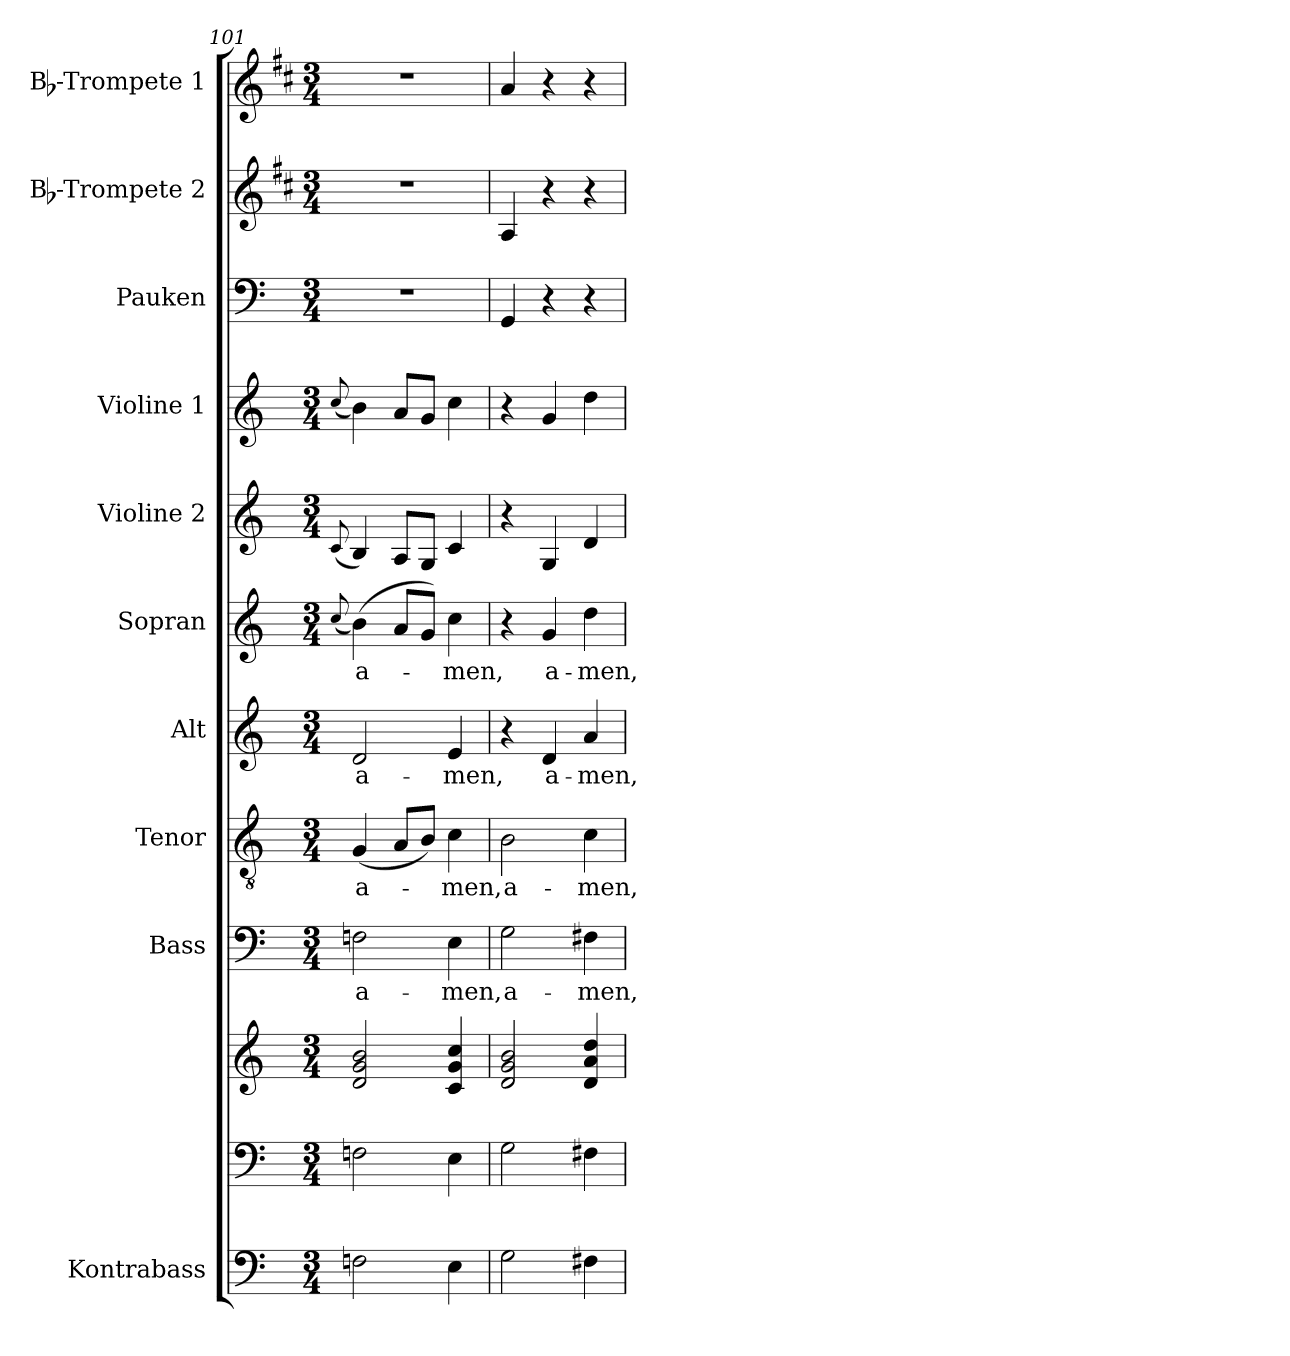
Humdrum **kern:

**kern	**kern	**kern	**kern	**text	**kern	**text	**kern	**text	**kern	**text	**kern	**kern	**kern	**kern	**kern
*part11	*part10	*part10	*part9	*part9	*part8	*part8	*part7	*part7	*part6	*part6	*part5	*part4	*part3	*part2	*part1
*staff12	*staff11	*staff10	*staff9	*staff9	*staff8	*staff8	*staff7	*staff7	*staff6	*staff6	*staff5	*staff4	*staff3	*staff2	*staff1
*I"Kontrabass	*	*	*I"Bass	*	*I"Tenor	*	*I"Alt	*	*I"Sopran	*	*I"Violine 2	*I"Violine 1	*I"Pauken	*I"Bb-Trompete 2	*I"Bb-Trompete 1
*I'Kb.	*	*	*I'B.	*	*I'T.	*	*I'A.	*	*I'S.	*	*I'Vl. 2	*I'Vl. 1	*I'Pk.	*I'Bb Trp. 2	*I'Bb Trp. 1
*clefF4	*clefF4	*clefG2	*clefF4	*	*clefGv2	*	*clefG2	*	*clefG2	*	*clefG2	*clefG2	*clefF4	*clefG2	*clefG2
*ITrd7c12	*	*	*	*	*	*	*	*	*	*	*	*	*	*ITrd1c2	*ITrd1c2
*k[]	*k[]	*k[]	*k[]	*	*k[]	*	*k[]	*	*k[]	*	*k[]	*k[]	*k[]	*k[]	*k[]
*C:	*C:	*C:	*C:	*	*C:	*	*C:	*	*C:	*	*C:	*C:	*C:	*C:	*C:
*M3/4	*M3/4	*M3/4	*M3/4	*	*M3/4	*	*M3/4	*	*M3/4	*	*M3/4	*M3/4	*M3/4	*M3/4	*M3/4
=101	=101	=101	=101	=101	=101	=101	=101	=101	=101	=101	=101	=101	=101	=101	=101
.	.	.	.	.	.	.	.	.	(<8qqcc/	.	(<8qqc/	(<8qqcc/	.	.	.
!	!	!	!	!LO:LY:b	!	!LO:LY:b	!	!LO:LY:b	!	!LO:LY:b	!	!	!	!	!
2FFn\	2Fn\	2d/ 2g/ 2b/	2Fn\	a-	(<4G/	a-	2d/	a-	(>4b\)	a-	4B/)	4b\)	2.r	2.r	2.r
.	.	.	.	.	8A/L	.	.	.	8a/L	.	8A/L	8a/L	.	.	.
.	.	.	.	.	8B/J)	.	.	.	8g/J)	.	8G/J	8g/J	.	.	.
!	!	!	!	!LO:LY:b	!	!LO:LY:b	!	!LO:LY:b	!	!LO:LY:b	!	!	!	!	!
4EE\	4E\	4c/ 4g/ 4cc/	4E\	-men,	4c\	-men,	4e/	-men,	4cc\	-men,	4c/	4cc\	.	.	.
!!LO:PB:g=z
=102	=102	=102	=102	=102	=102	=102	=102	=102	=102	=102	=102	=102	=102	=102	=102
!	!	!	!	!LO:LY:b	!	!LO:LY:b	!	!	!	!	!	!	!	!	!
2GG\	2G\	2d/ 2g/ 2b/	2G\	a-	2B\	a-	4r	.	4r	.	4r	4r	4GG/	4G/	4g/
!	!	!	!	!	!	!	!	!LO:LY:b	!	!LO:LY:b	!	!	!	!	!
.	.	.	.	.	.	.	4d/	a-	4g/	a-	4G/	4g/	4r	4r	4r
!	!	!	!	!LO:LY:b	!	!LO:LY:b	!	!LO:LY:b	!	!LO:LY:b	!	!	!	!	!
4FF#X\	4F#X\	4d/ 4a/ 4dd/	4F#X\	-men,	4c\	-men,	4a/	-men,	4dd\	-men,	4d/	4dd\	4r	4r	4r
=	=	=	=	=	=	=	=	=	=	=	=	=	=	=	=
*-	*-	*-	*-	*-	*-	*-	*-	*-	*-	*-	*-	*-	*-	*-	*-
